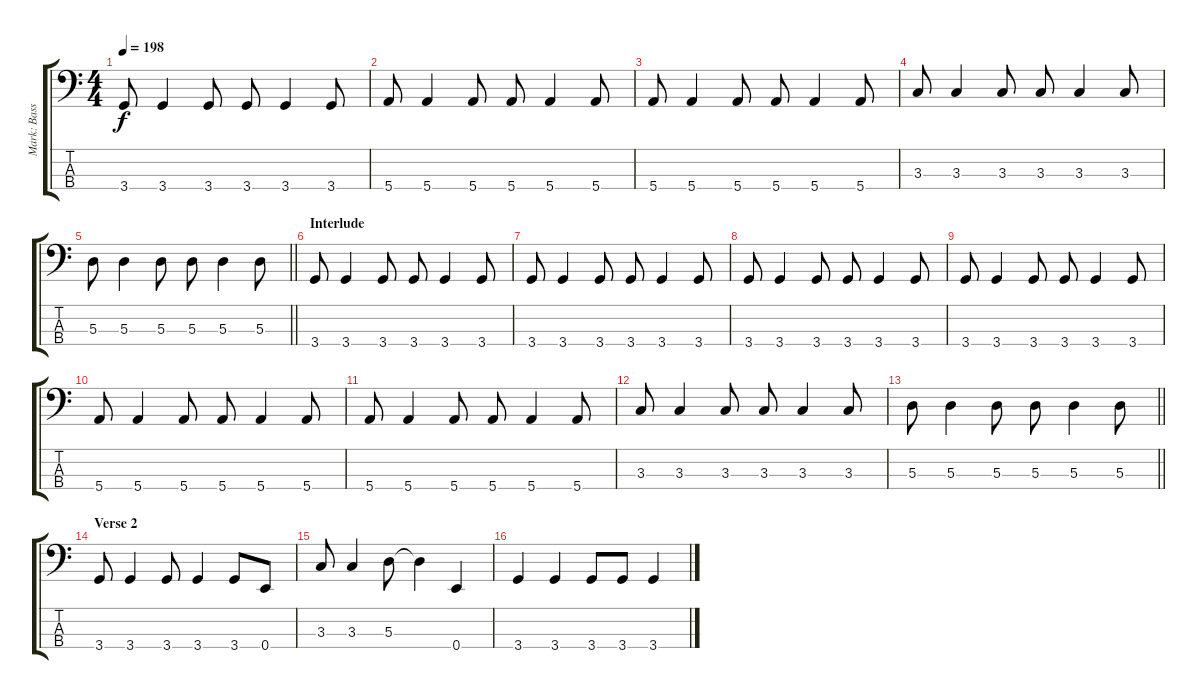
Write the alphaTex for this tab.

\track ("Mark: Bass" "Mark: Bass") {instrument electricbassfinger}
\staff {score tabs}
\tuning (G2 D2 A1 E1) {hide}
\ts (4 4)
\tempo 198
\clef f4
\ks c
3.4.8{dy f} 3.4.4 3.4.8 3.4.8 3.4.4 3.4.8 |
5.4.8 5.4.4 5.4.8 5.4.8 5.4.4 5.4.8 |
5.4.8 5.4.4 5.4.8 5.4.8 5.4.4 5.4.8 |
3.3.8 3.3.4 3.3.8 3.3.8 3.3.4 3.3.8 |
\barLineRight lightlight
5.3.8 5.3.4 5.3.8 5.3.8 5.3.4 5.3.8 |
\section ("" "Interlude")
3.4.8 3.4.4 3.4.8 3.4.8 3.4.4 3.4.8 |
3.4.8 3.4.4 3.4.8 3.4.8 3.4.4 3.4.8 |
3.4.8 3.4.4 3.4.8 3.4.8 3.4.4 3.4.8 |
3.4.8 3.4.4 3.4.8 3.4.8 3.4.4 3.4.8 |
5.4.8 5.4.4 5.4.8 5.4.8 5.4.4 5.4.8 |
5.4.8 5.4.4 5.4.8 5.4.8 5.4.4 5.4.8 |
3.3.8 3.3.4 3.3.8 3.3.8 3.3.4 3.3.8 |
\barLineRight lightlight
5.3.8 5.3.4 5.3.8 5.3.8 5.3.4 5.3.8 |
\section ("" "Verse 2")
3.4.8 3.4.4 3.4.8 3.4.4 3.4.8 0.4.8 |
3.3.8 3.3.4 5.3.8 5.3{t}.4 0.4.4 |
3.4.4 3.4.4 3.4.8 3.4.8 3.4.4
